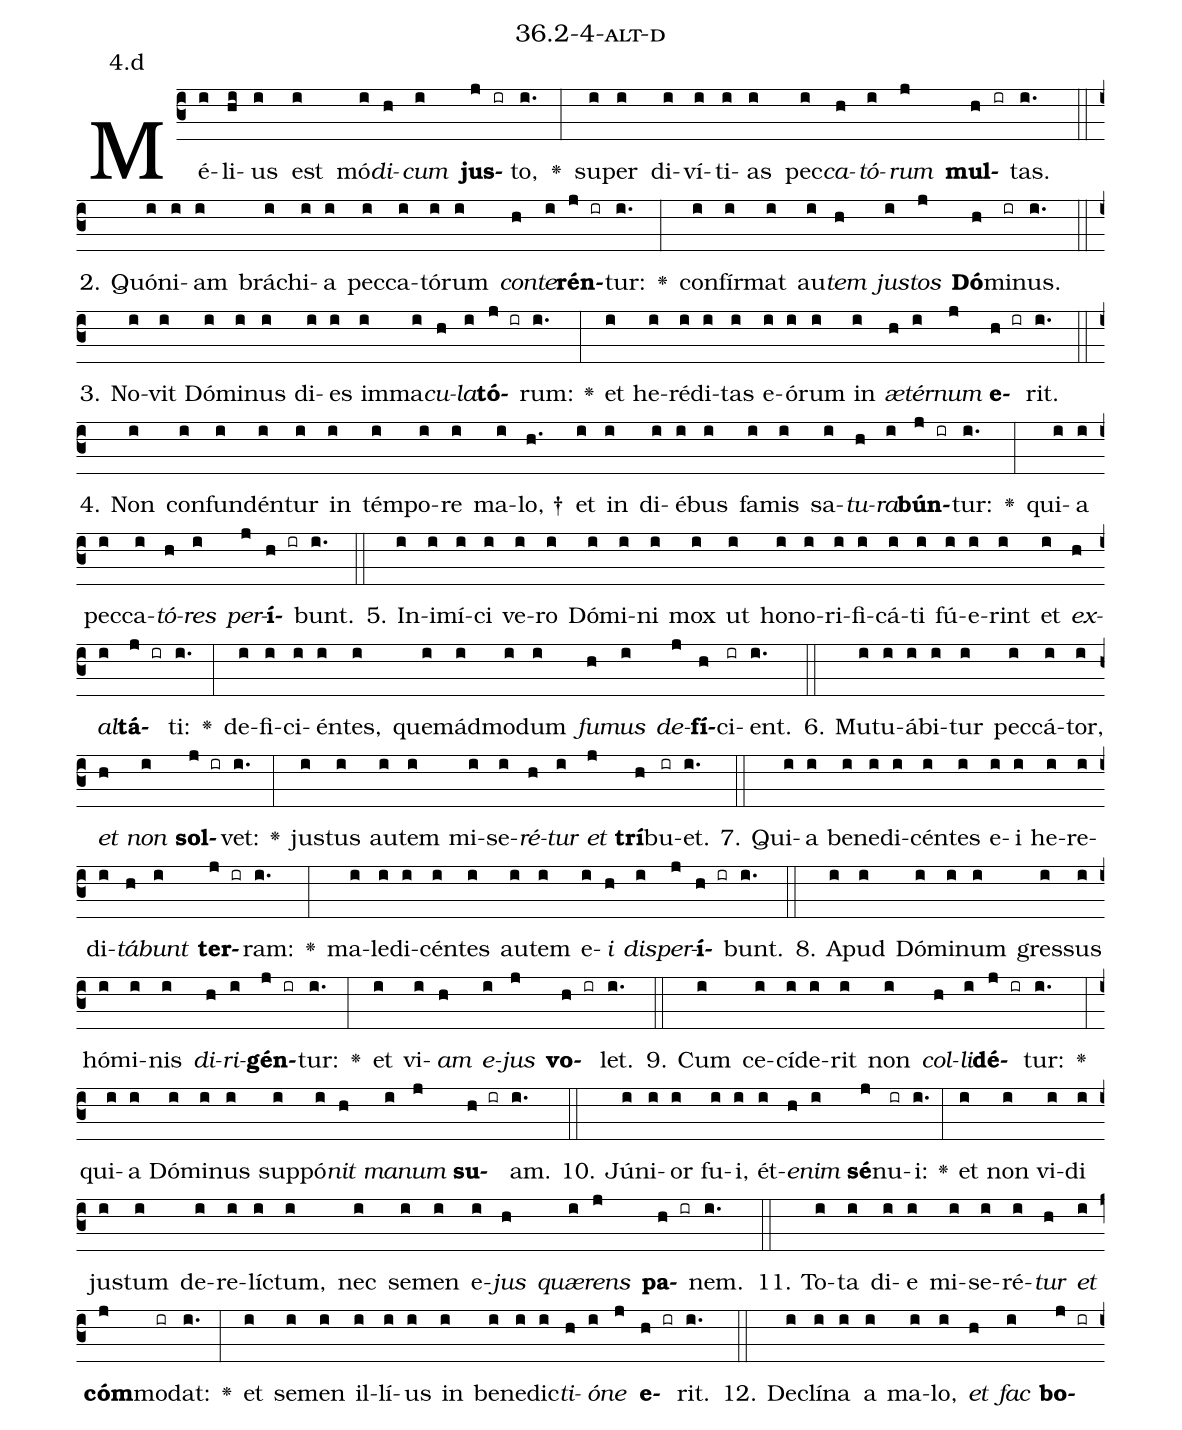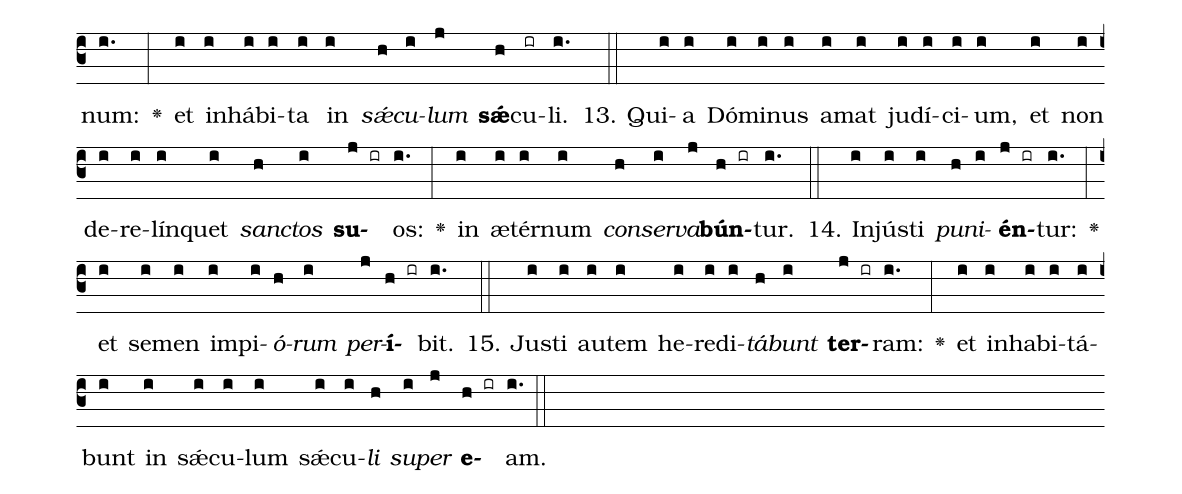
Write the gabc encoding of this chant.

name: 36.2-4-alt-d;
annotation: 4.d;
%%
(c3)Mé(i)li(hi)us(i) est(i) mó(i)<i>di</i>(h)<i>cum</i>(i) <b>jus</b>(j ir)to,(i.) <v>\greheightstar</v>(:) su(i)per(i) di(i)ví(i)ti(i)as(i) pec(i)<i>ca</i>(h)<i>tó</i>(i)<i>rum</i>(j) <b>mul</b>(h ir)tas.(i.) (::)
2. Quón(i)i(i)am(i) brá(i)chi(i)a(i) pec(i)ca(i)tó(i)rum(i) <i>con</i>(h)<i>te</i>(i)<b>rén</b>(j ir)tur:(i.) <v>\greheightstar</v>(:) con(i)fír(i)mat(i) au(i)<i>tem</i>(h) <i>jus</i>(i)<i>tos</i>(j) <b>Dó</b>(h)mi(ir)nus.(i.) (::)
3. No(i)vit(i) Dó(i)mi(i)nus(i) di(i)es(i) im(i)ma(i)<i>cu</i>(h)<i>la</i>(i)<b>tó</b>(j ir)rum:(i.) <v>\greheightstar</v>(:) et(i) he(i)ré(i)di(i)tas(i) e(i)ó(i)rum(i) in(i) <i>æ</i>(h)<i>tér</i>(i)<i>num</i>(j) <b>e</b>(h ir)rit.(i.) (::)
4. Non(i) con(i)fun(i)dén(i)tur(i) in(i) tém(i)po(i)re(i) ma(i)lo, †(h.) et(i) in(i) di(i)é(i)bus(i) fa(i)mis(i) sa(i)<i>tu</i>(h)<i>ra</i>(i)<b>bún</b>(j ir)tur:(i.) <v>\greheightstar</v>(:) qui(i)a(i) pec(i)ca(i)<i>tó</i>(h)<i>res</i>(i) <i>per</i>(j)<b>í</b>(h ir)bunt.(i.) (::)
5. In(i)i(i)mí(i)ci(i) ve(i)ro(i) Dó(i)mi(i)ni(i) mox(i) ut(i) ho(i)no(i)ri(i)fi(i)cá(i)ti(i) fú(i)e(i)rint(i) et(i) <i>ex</i>(h)<i>al</i>(i)<b>tá</b>(j ir)ti:(i.) <v>\greheightstar</v>(:) de(i)fi(i)ci(i)én(i)tes,(i) quem(i)ád(i)mo(i)dum(i) <i>fu</i>(h)<i>mus</i>(i) <i>de</i>(j)<b>fí</b>(h)ci(ir)ent.(i.) (::)
6. Mu(i)tu(i)á(i)bi(i)tur(i) pec(i)cá(i)tor,(i) <i>et</i>(h) <i>non</i>(i) <b>sol</b>(j ir)vet:(i.) <v>\greheightstar</v>(:) jus(i)tus(i) au(i)tem(i) mi(i)se(i)<i>ré</i>(h)<i>tur</i>(i) <i>et</i>(j) <b>trí</b>(h)bu(ir)et.(i.) (::)
7. Qui(i)a(i) be(i)ne(i)di(i)cén(i)tes(i) e(i)i(i) he(i)re(i)di(i)<i>tá</i>(h)<i>bunt</i>(i) <b>ter</b>(j ir)ram:(i.) <v>\greheightstar</v>(:) ma(i)le(i)di(i)cén(i)tes(i) au(i)tem(i) e(i)<i>i</i>(h) <i>dis</i>(i)<i>per</i>(j)<b>í</b>(h ir)bunt.(i.) (::)
8. A(i)pud(i) Dó(i)mi(i)num(i) gres(i)sus(i) hó(i)mi(i)nis(i) <i>di</i>(h)<i>ri</i>(i)<b>gén</b>(j ir)tur:(i.) <v>\greheightstar</v>(:) et(i) vi(i)<i>am</i>(h) <i>e</i>(i)<i>jus</i>(j) <b>vo</b>(h ir)let.(i.) (::)
9. Cum(i) ce(i)cí(i)de(i)rit(i) non(i) <i>col</i>(h)<i>li</i>(i)<b>dé</b>(j ir)tur:(i.) <v>\greheightstar</v>(:) qui(i)a(i) Dó(i)mi(i)nus(i) sup(i)pó(i)<i>nit</i>(h) <i>ma</i>(i)<i>num</i>(j) <b>su</b>(h ir)am.(i.) (::)
10. Jú(i)ni(i)or(i) fu(i)i,(i) ét(i)<i>e</i>(h)<i>nim</i>(i) <b>sé</b>(j)nu(ir)i:(i.) <v>\greheightstar</v>(:) et(i) non(i) vi(i)di(i) jus(i)tum(i) de(i)re(i)líc(i)tum,(i) nec(i) se(i)men(i) e(i)<i>jus</i>(h) <i>quæ</i>(i)<i>rens</i>(j) <b>pa</b>(h ir)nem.(i.) (::)
11. To(i)ta(i) di(i)e(i) mi(i)se(i)ré(i)<i>tur</i>(h) <i>et</i>(i) <b>cóm</b>(j)mo(ir)dat:(i.) <v>\greheightstar</v>(:) et(i) se(i)men(i) il(i)lí(i)us(i) in(i) be(i)ne(i)dic(i)<i>ti</i>(h)<i>ó</i>(i)<i>ne</i>(j) <b>e</b>(h ir)rit.(i.) (::)
12. De(i)clí(i)na(i) a(i) ma(i)lo,(i) <i>et</i>(h) <i>fac</i>(i) <b>bo</b>(j ir)num:(i.) <v>\greheightstar</v>(:) et(i) in(i)há(i)bi(i)ta(i) in(i) <i>sǽ</i>(h)<i>cu</i>(i)<i>lum</i>(j) <b>sǽ</b>(h)cu(ir)li.(i.) (::)
13. Qui(i)a(i) Dó(i)mi(i)nus(i) a(i)mat(i) ju(i)dí(i)ci(i)um,(i) et(i) non(i) de(i)re(i)lín(i)quet(i) <i>sanc</i>(h)<i>tos</i>(i) <b>su</b>(j ir)os:(i.) <v>\greheightstar</v>(:) in(i) æ(i)tér(i)num(i) <i>con</i>(h)<i>ser</i>(i)<i>va</i>(j)<b>bún</b>(h ir)tur.(i.) (::)
14. In(i)jús(i)ti(i) <i>pu</i>(h)<i>ni</i>(i)<b>én</b>(j ir)tur:(i.) <v>\greheightstar</v>(:) et(i) se(i)men(i) im(i)pi(i)<i>ó</i>(h)<i>rum</i>(i) <i>per</i>(j)<b>í</b>(h ir)bit.(i.) (::)
15. Jus(i)ti(i) au(i)tem(i) he(i)re(i)di(i)<i>tá</i>(h)<i>bunt</i>(i) <b>ter</b>(j ir)ram:(i.) <v>\greheightstar</v>(:) et(i) in(i)ha(i)bi(i)tá(i)bunt(i) in(i) sǽ(i)cu(i)lum(i) sǽ(i)cu(i)<i>li</i>(h) <i>su</i>(i)<i>per</i>(j) <b>e</b>(h ir)am.(i.) (::)
